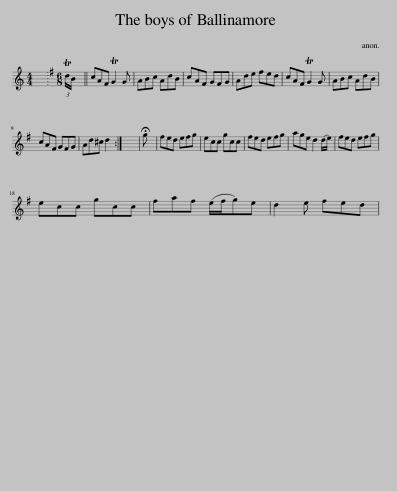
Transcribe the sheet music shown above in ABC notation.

X:1
L:1/8
M:4/4
I:linebreak $
K:C
V:1 treble
V:1
 x8 |[K:G][M:6/8] (3:2:2Td/B/ x/12 || cAF TG2 G | ABc AdB | cAF GFG | %5
 Ade fed | cAF TG2 G | ABc AdB |$ cAF GFG | Ad^c d2 :| %10
 x6 | !fermata!g | fed efg | ecc gcc | fed efg | %15
 age d2 (d/e/) | fed efg |$ ecc gcc | faf (e/f/g)e | d2 e fed | %20
